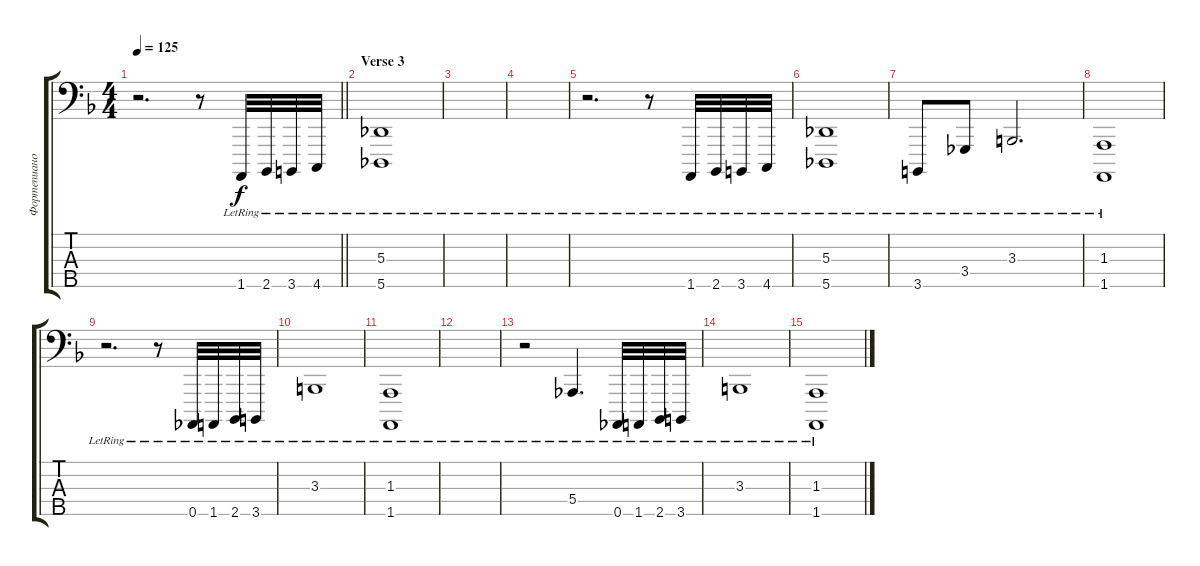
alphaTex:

\track ("Фортепиано_бас" "Фортепиано") {instrument electricgrandpiano}
\staff {score tabs}
\tuning (Gb2 Db2 Ab1 Eb1 Ab0) {hide}
\ts (4 4)
\tempo 125
\clef f4
\barLineRight lightlight
\ks dminor
r.2{d dy f} r.8 1.5{lr}.32 2.5{lr}.32 3.5{lr}.32 4.5{lr}.32 |
\section ("" "Verse 3")
(5.3{lr} 5.5{lr}).1 |
|
|
r.2{d} r.8 1.5{lr}.32 2.5{lr}.32 3.5{lr}.32 4.5{lr}.32 |
(5.3{lr} 5.5{lr}).1 |
3.5{lr}.8 3.4{lr}.8 3.3{lr}.2{d} |
(1.3{lr} 1.5{lr}).1 |
r.2{d} r.8 0.5{lr}.32 1.5{lr}.32 2.5{lr}.32 3.5{lr}.32 |
3.3{lr}.1 |
(1.3{lr} 1.5{lr}).1 |
|
r.2 5.4{lr}.4{d} 0.5{lr}.32 1.5{lr}.32 2.5{lr}.32 3.5{lr}.32 |
3.3{lr}.1 |
(1.3{lr} 1.5{lr}).1
